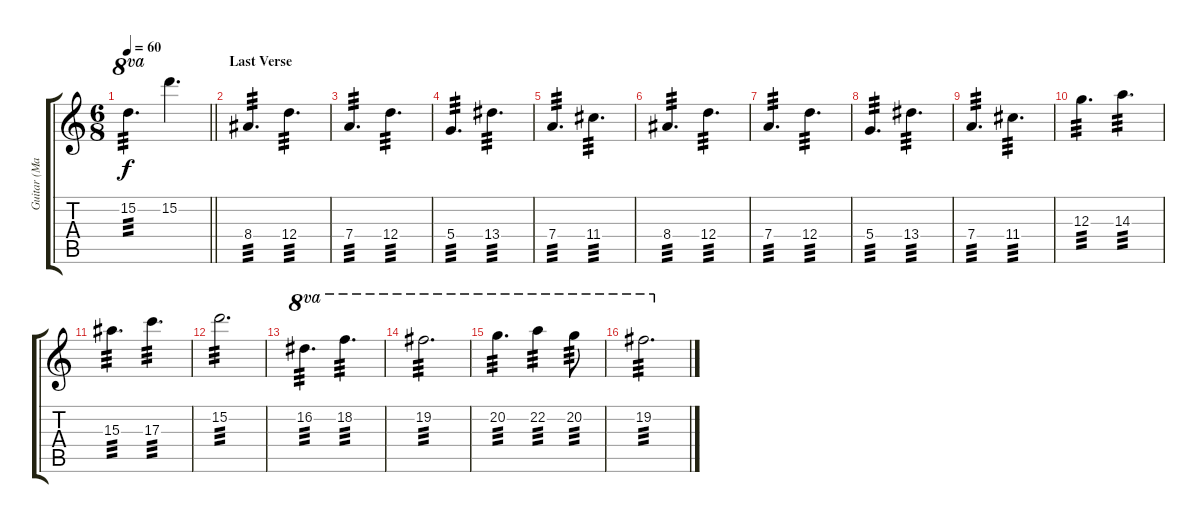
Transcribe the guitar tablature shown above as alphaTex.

\track ("Guitar (Matt)" "Guitar (Ma") {instrument distortionguitar}
\staff {score tabs}
\tuning (E4 B3 G3 D3 A2 E2) {hide}
\ts (6 8)
\tempo 60
\clef g2
\barLineRight lightlight
\ks c
15.2.4{d ot 8va tp 3 dy f} 15.2.4{d} |
\section ("" "Last Verse")
8.4.4{d tp 3} 12.4.4{d tp 3} |
7.4.4{d tp 3} 12.4.4{d tp 3} |
5.4.4{d tp 3} 13.4.4{d tp 3} |
7.4.4{d tp 3} 11.4.4{d tp 3} |
8.4.4{d tp 3} 12.4.4{d tp 3} |
7.4.4{d tp 3} 12.4.4{d tp 3} |
5.4.4{d tp 3} 13.4.4{d tp 3} |
7.4.4{d tp 3} 11.4.4{d tp 3} |
12.3.4{d tp 3} 14.3.4{d tp 3} |
15.3.4{d tp 3} 17.3.4{d tp 3} |
15.2.2{d tp 3} |
16.2.4{d ot 8va tp 3} 18.2.4{d ot 8va tp 3} |
19.2.2{d ot 8va tp 3} |
20.2.4{d ot 8va tp 3} 22.2.4{ot 8va tp 3} 20.2.8{ot 8va tp 3} |
19.2.2{d ot 8va tp 3}
